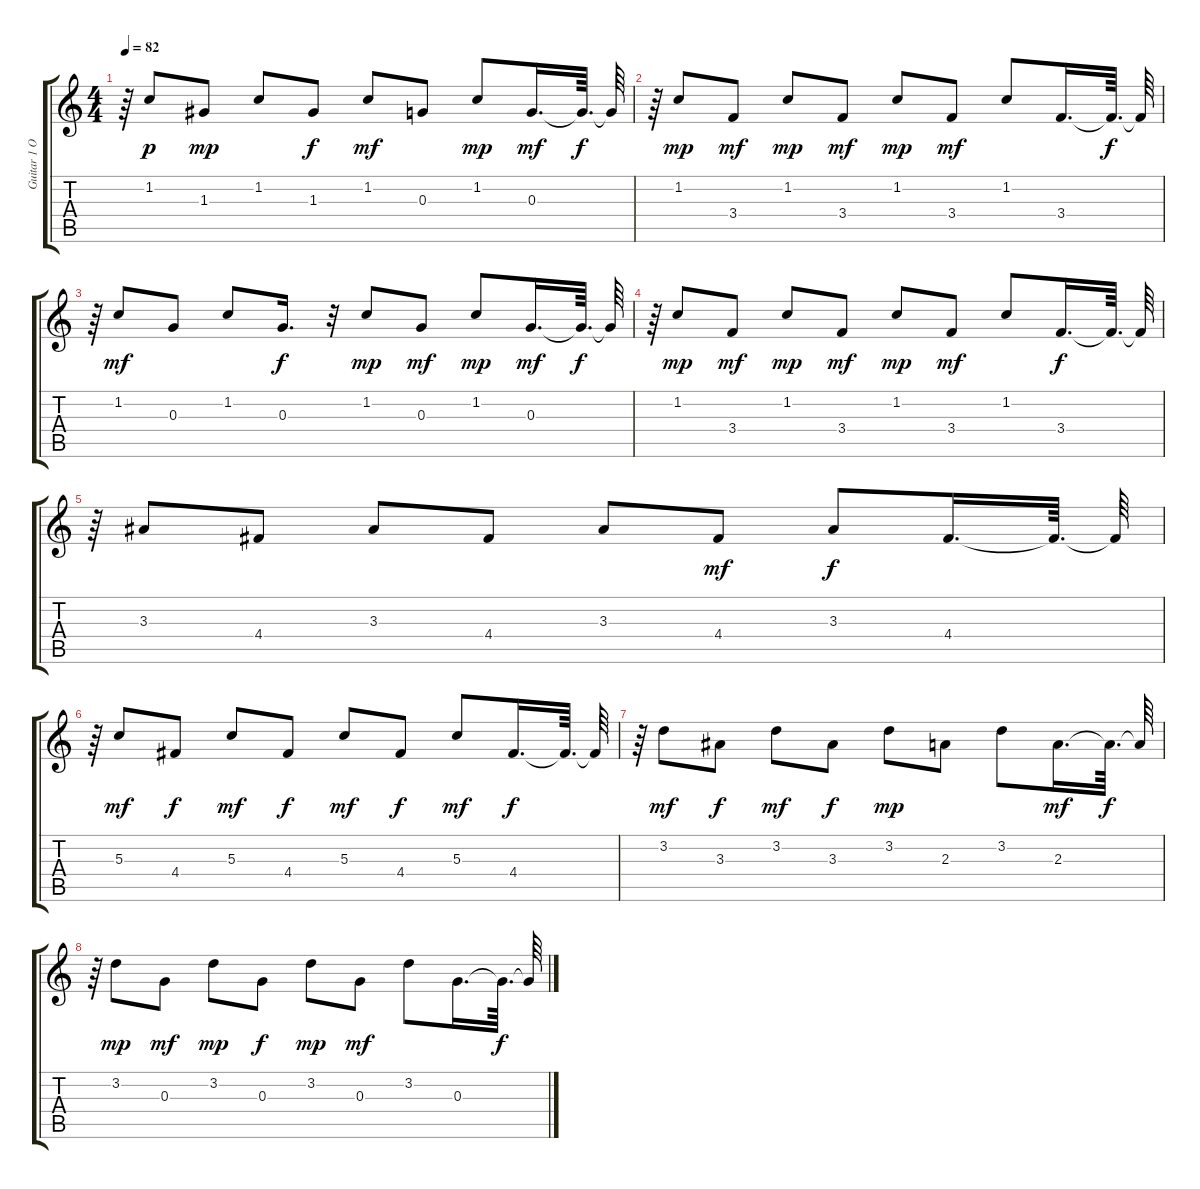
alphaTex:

\track ("Guitar 1 Overdriven MIX" "Guitar 1 O") {instrument overdrivenguitar}
\staff {score tabs}
\tuning (E4 B3 G3 D3 A2 E2) {hide}
\ts (4 4)
\tempo 82
\clef g2
\ks c
r.64{dy f} 1.2.8{dy p} 1.3.8{dy mp} 1.2.8 1.3.8{dy f} 1.2.8{dy mf} 0.3.8 1.2.8{dy mp} 0.3.16{d dy mf} 0.3{t}.64{d dy f} 0.3{t}.64 |
r.64 1.2.8{dy mp} 3.4.8{dy mf} 1.2.8{dy mp} 3.4.8{dy mf} 1.2.8{dy mp} 3.4.8{dy mf} 1.2.8 3.4.16{d} 3.4{t}.64{d dy f} 3.4{t}.64 |
r.64 1.2.8{dy mf} 0.3.8 1.2.8 0.3.16{d dy f} r.32 1.2.8{dy mp} 0.3.8{dy mf} 1.2.8{dy mp} 0.3.16{d dy mf} 0.3{t}.64{d dy f} 0.3{t}.64 |
r.64 1.2.8{dy mp} 3.4.8{dy mf} 1.2.8{dy mp} 3.4.8{dy mf} 1.2.8{dy mp} 3.4.8{dy mf} 1.2.8 3.4.16{d dy f} 3.4{t}.64{d} 3.4{t}.64 |
r.64 3.3.8 4.4.8 3.3.8 4.4.8 3.3.8 4.4.8{dy mf} 3.3.8{dy f} 4.4.16{d} 4.4{t}.64{d} 4.4{t}.64 |
r.64 5.3.8{dy mf} 4.4.8{dy f} 5.3.8{dy mf} 4.4.8{dy f} 5.3.8{dy mf} 4.4.8{dy f} 5.3.8{dy mf} 4.4.16{d dy f} 4.4{t}.64{d} 4.4{t}.64 |
r.64 3.2.8{dy mf volume 12} 3.3.8{dy f volume 12} 3.2.8{dy mf volume 12} 3.3.8{dy f volume 11} 3.2.8{dy mp volume 10} 2.3.8{volume 10} 3.2.8{volume 9} 2.3.16{d dy mf volume 9} 2.3{t}.64{d dy f} 2.3{t}.64 |
r.64 3.2.8{dy mp volume 9} 0.3.8{dy mf volume 8} 3.2.8{dy mp volume 8} 0.3.8{dy f volume 7} 3.2.8{dy mp volume 7} 0.3.8{dy mf volume 6} 3.2.8{volume 6} 0.3.16{d volume 5} 0.3{t}.64{d dy f} 0.3{t}.64
